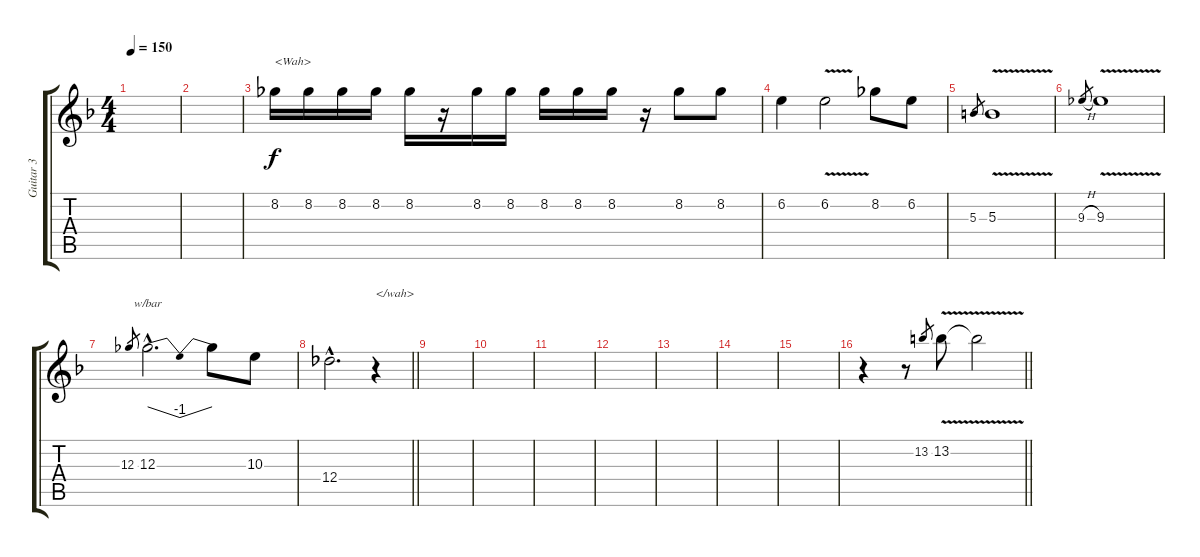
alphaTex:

\track ("Guitar 3" "Guitar 3") {instrument distortionguitar}
\staff {score tabs}
\tuning (Eb4 Bb3 Gb3 Db3 Ab2 Eb2) {hide}
\ts (4 4)
\tempo 150
\clef g2
\ks f
|
|
8.2.16{txt "<Wah>"} 8.2.16 8.2.16 8.2.16 8.2.16 r.16 8.2.16 8.2.16 8.2.16 8.2.16 8.2.16 r.16 8.2.8 8.2.8 |
6.2.4 6.2{v}.2 8.2.8 6.2.8 |
5.3.8{gr} 5.3{v}.1 |
9.3{h}.8{gr} 9.3{v}.1 |
12.3.8{gr} 12.3{hac}.2{d tbe (dip default 0 0 30 -4 60 0)} 12.3{t}.8 10.3.8 |
\barLineRight lightlight
12.4{hac}.2{d} r.4{txt "</wah>"} |
|
|
|
|
|
|
|
\barLineRight lightlight
r.4 r.8 13.2.8{gr} 13.2{v}.8 13.2{t}.2
